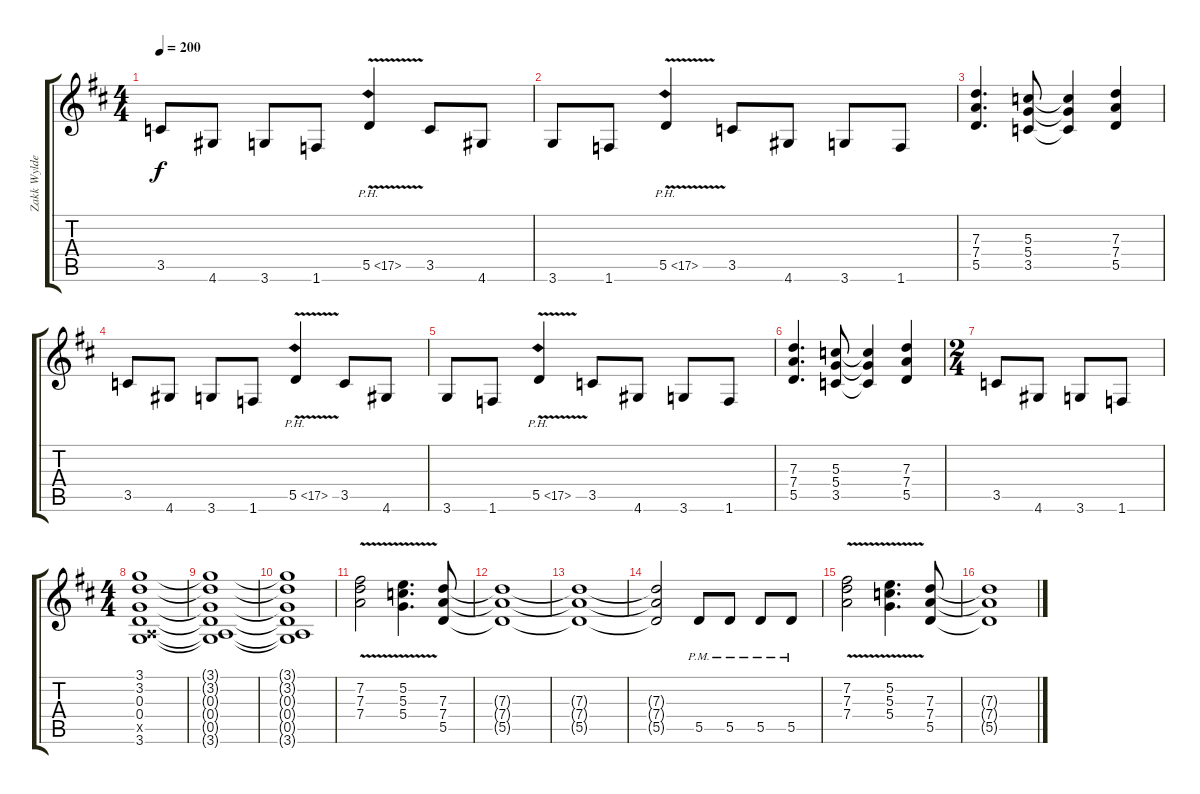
\track ("Zakk Wylde (Solo)" "Zakk Wylde") {instrument overdrivenguitar}
\staff {score tabs}
\tuning (E4 B3 G3 D3 A2 E2) {hide}
\ts (4 4)
\tempo 200
\clef g2
\ks d
3.5.8{dy f} 4.6.8 3.6.8 1.6.8 5.5{ph 12 v}.4 3.5.8 4.6.8 |
3.6.8 1.6.8 5.5{ph 12 v}.4 3.5.8 4.6.8 3.6.8 1.6.8 |
(7.3 7.4 5.5).4{d} (5.3 5.4 3.5).8 (5.3{t} 5.4{t} 3.5{t}).4 (7.3 7.4 5.5).4 |
3.5.8 4.6.8 3.6.8 1.6.8 5.5{ph 12 v}.4 3.5.8 4.6.8 |
3.6.8 1.6.8 5.5{ph 12 v}.4 3.5.8 4.6.8 3.6.8 1.6.8 |
(7.3 7.4 5.5).4{d} (5.3 5.4 3.5).8 (5.3{t} 5.4{t} 3.5{t}).4 (7.3 7.4 5.5).4 |
\ts (2 4)
3.5.8 4.6.8 3.6.8 1.6.8 |
\ts (4 4)
(3.1 3.2 0.3 0.4 0.5{x} 3.6).1 |
(3.1{t} 3.2{t} 0.3{t} 0.4{t} 0.5{t} 3.6{t}).1 |
(3.1{t} 3.2{t} 0.3{t} 0.4{t} 0.5{t} 3.6{t}).1 |
(7.2{v} 7.3{v} 7.4{v}).2 (5.2{v} 5.3{v} 5.4{v}).4{d} (7.3 7.4 5.5).8 |
(7.3{t} 7.4{t} 5.5{t}).1 |
(7.3{t} 7.4{t} 5.5{t}).1 |
(7.3{t} 7.4{t} 5.5{t}).2 5.5{pm}.8 5.5{pm}.8 5.5{pm}.8 5.5{pm}.8 |
(7.2{v} 7.3{v} 7.4{v}).2 (5.2{v} 5.3{v} 5.4{v}).4{d} (7.3 7.4 5.5).8 |
(7.3{t} 7.4{t} 5.5{t}).1
